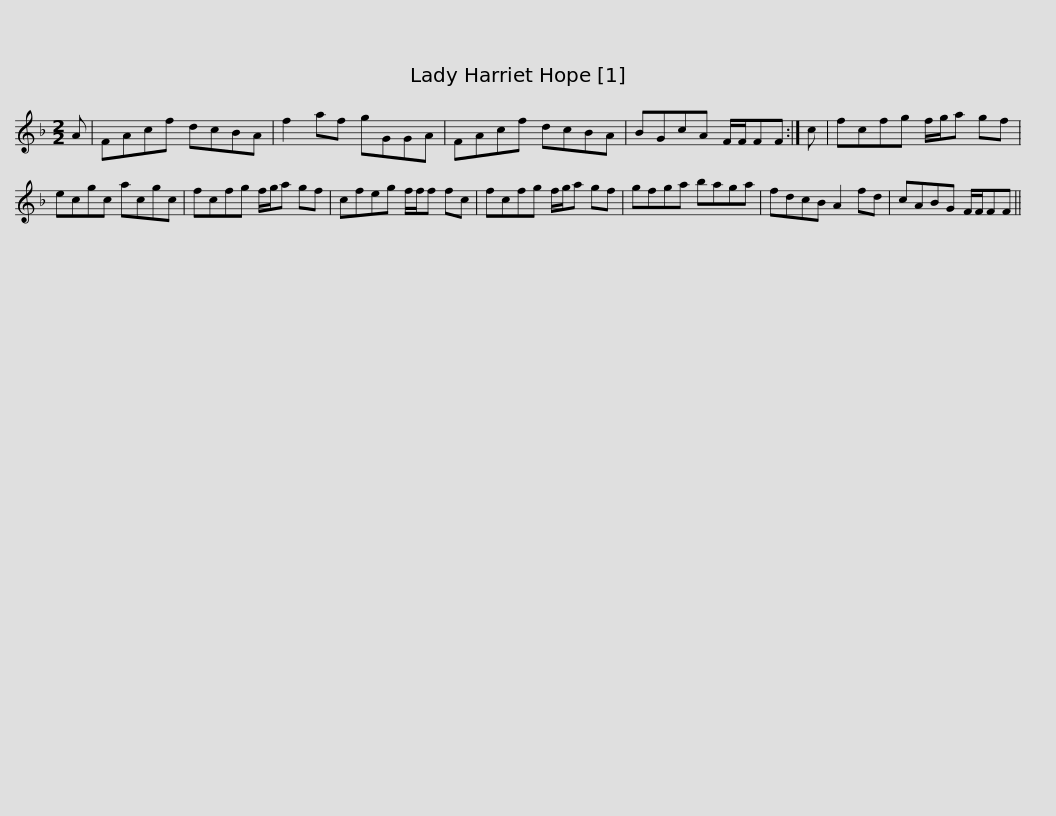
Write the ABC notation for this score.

X:1
L:1/8
M:2/2
I:linebreak $
K:F
V:1 treble
V:1
 A | FAcf dcBA | f2 af gGGA | FAcf dcBA | BGcA F/F/FF :| %5
 c | fcfg f/g/a gf |$ ecgc acgc | fcfg f/g/a gf | cfeg f/f/f fc | %10
 fcfg f/g/a gf | gfga baga |$ fdcB A2 fd | cABG F/F/FF || %14
